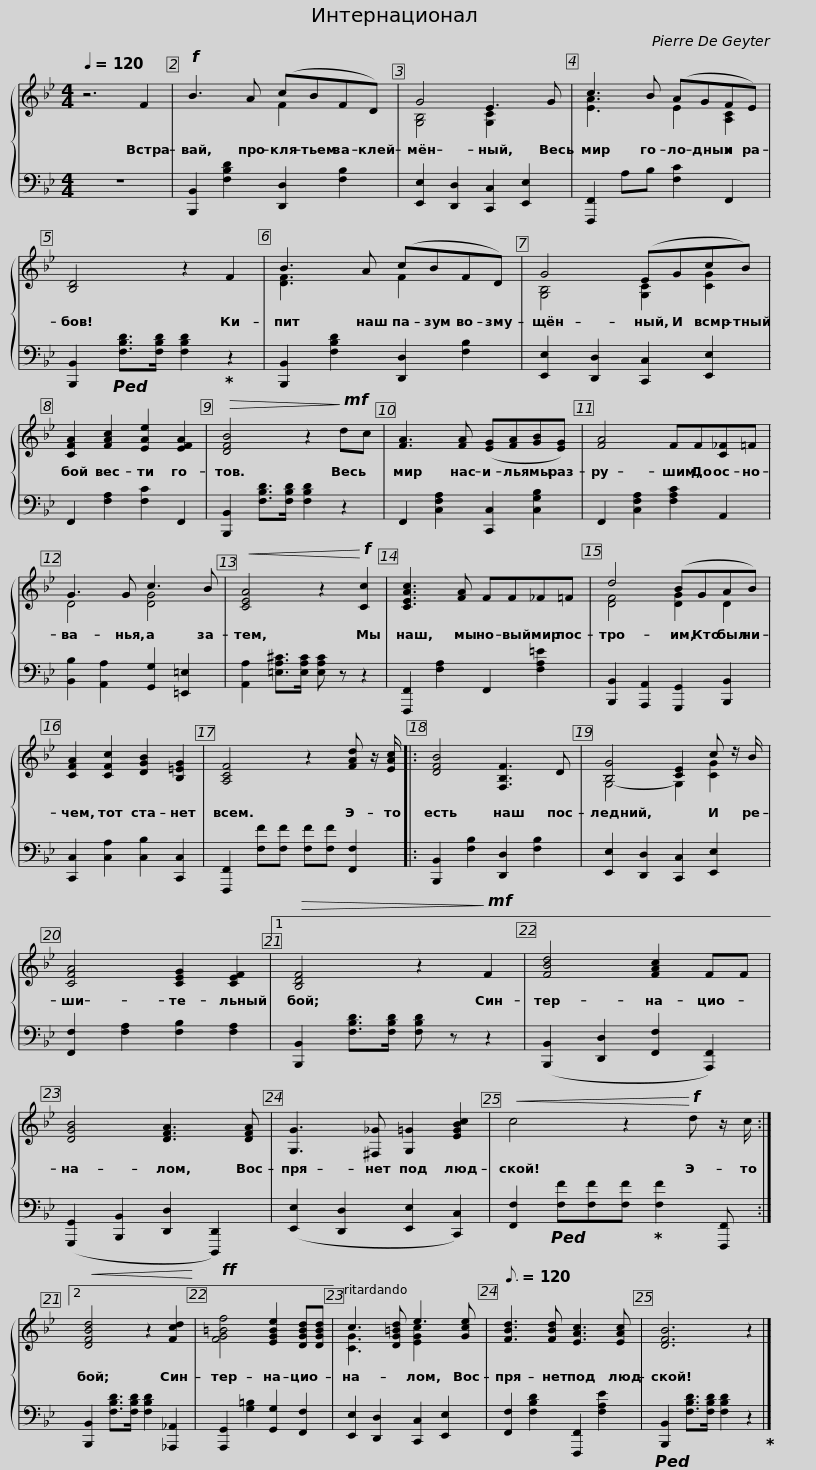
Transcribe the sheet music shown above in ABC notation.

X:1
%%score { ( 1 3 ) | 2 }
L:1/8
Q:1/4=120
M:4/4
I:linebreak $
K:Bb
V:1 treble
V:3 treble
V:2 bass
V:1
 z6 F2 |!f! B3 A (cBFD) | G4 E3 G | c3 B (AGFE) | [B,D]4 z2 F2 |$ %5
 B3 A (cBFD) | G4 (EGcB) | [CFA]2 [FAc]2 [EAe]2 [EFA]2 |!>(! [DFB]4 z2!>)!!mf! dc |$ [FA]3 [FA] ([EG][FA][GB][EG]) | %10
 [FA]4 FF[C_F]=F | G3 G c3 B |!<(! [CEA]4 z2!<)!!f! [Cc]2 |$ [CEAc]3 [FA] FF_F=F | d4 (BGAB) | %15
 [CFA]2 [CFc]2 [DGB]2 [B,=EG]2 | [A,CF]4 z2 [FAd] z/ [EAc]/ |:$ [DFB]4 [F,B,F]3 D | [B,G]4 [CE]2 c z/ B/ | [CFA]4 [CEG]2 [CEF]2 |1 %20
!>(! [B,DF]4 z2!>)!!mf! F2 | [FBd]4 [FAc]2 FF |$ [DGB]4 [DFA]3 [DFA] | [G,G]3 [^F,_G] [G,=G]2 [EGBc]2 |!<(! c4 z2!<)!!f! d z/ c/ :|2 %25
!<(! [DFBd]4 z2 [Fcd]2!<)! |!ff! [FG=Bf]4 [EGBe]2 [DGBd][DGBd] |$ c3 [DG=Bd] e3 [Gce] |[Q:3/16=120] [FBd]3 [FBd] [EAc]3 [EAc] | [DFB]6 z2 |] %30
V:2
 z8 | [B,,,B,,]2 [F,B,D]2 [D,,D,]2 [F,B,]2 | [E,,E,]2 [D,,D,]2 [C,,C,]2 [E,,E,]2 | [F,,,F,,]2 A,B, [F,C]2 F,,2 | [B,,,B,,]2!ped! [F,B,D]>[F,B,D] [F,B,D]2!ped-up! z2 |$ %5
 [B,,,B,,]2 [F,B,D]2 [D,,D,]2 [F,B,]2 | [E,,E,]2 [D,,D,]2 [C,,C,]2 [E,,E,]2 | F,,2 [F,A,]2 [F,C]2 F,,2 | [B,,,B,,]2 [F,B,D]>[F,B,D] [F,B,D]2 z2 |$ F,,2 [C,F,A,]2 [C,,C,]2 [C,G,B,]2 | %10
 F,,2 [C,F,A,]2 [F,A,C]2 A,,2 | [B,,B,]2 [A,,A,]2 [G,,G,]2 [=E,,=E,]2 | [A,,A,]2 [=E,A,^C]>[E,A,C] [E,A,C] z z2 |$ [F,,,F,,]2 [F,A,]2 F,,2 [F,A,=E]2 | [B,,,B,,]2 [A,,,A,,]2 [G,,,G,,]2 [B,,,B,,]2 | %15
 [C,,C,]2 [C,A,]2 [C,B,]2 [C,,C,]2 | [F,,,F,,]2 [F,F][F,F] [F,F][F,F] [F,,F,]2 |:$ [B,,,B,,]2 [F,B,]2 [D,,D,]2 [F,B,]2 | [E,,E,]2 [D,,D,]2 [C,,C,]2 [E,,E,]2 | [F,,F,]2 [F,A,]2 [F,B,]2 [F,A,]2 |1 %20
 [B,,,B,,]2 [F,B,D]>[F,B,D] [F,B,D] z z2 | ([B,,,B,,]2 [D,,D,]2 [F,,F,]2 [A,,,F,,]2) |$ ([G,,,G,,]2 [B,,,B,,]2 [D,,D,]2 [D,,,D,,]2) | ([E,,E,]2 [D,,D,]2 [E,,E,]2 [C,,C,]2) | [F,,F,]2!ped! [F,F][F,F][F,F]!ped-up! [F,F]2 [F,,,F,,] :|2 %25
 [B,,,B,,]2 [F,B,D]>[F,B,D] [F,B,D]2 [_A,,,_A,,]2 | [A,,,G,,]2 [G,=B,]2 [G,,G,]2 [F,,F,]2 |$ [E,,E,]2 [D,,D,]2 [C,,C,]2 [E,,E,]2 | [F,,F,]2 [F,B,D]2 [F,,,F,,]2 [F,A,E]2 |!ped! [B,,,B,,]2 [F,B,D]>[F,B,D] [F,B,D]2 z2!ped-up! |] %30
V:3
 x8 | x4 F2 x2 | [G,B,]4 [G,C]2 x2 | [EA]3 x E2 [A,C]2 | x8 |$ %5
 [DF]3 x F2 x2 | [G,B,]4 [G,C]2 [CG]2 | x8 | x8 |$ x8 | %10
 x8 | D4 [DG]4 | x8 |$ x8 | [DF]4 [DG]2 D2 | %15
 x8 | x8 |:$ x8 | G,4- G,2 [CG]2 | x8 |1 %20
 x8 | x8 |$ x8 | x8 | x8 :|2 %25
 x8 | x8 |$ [CG]3 x [EGc]2 x2 | x8 | x8 |] %30
